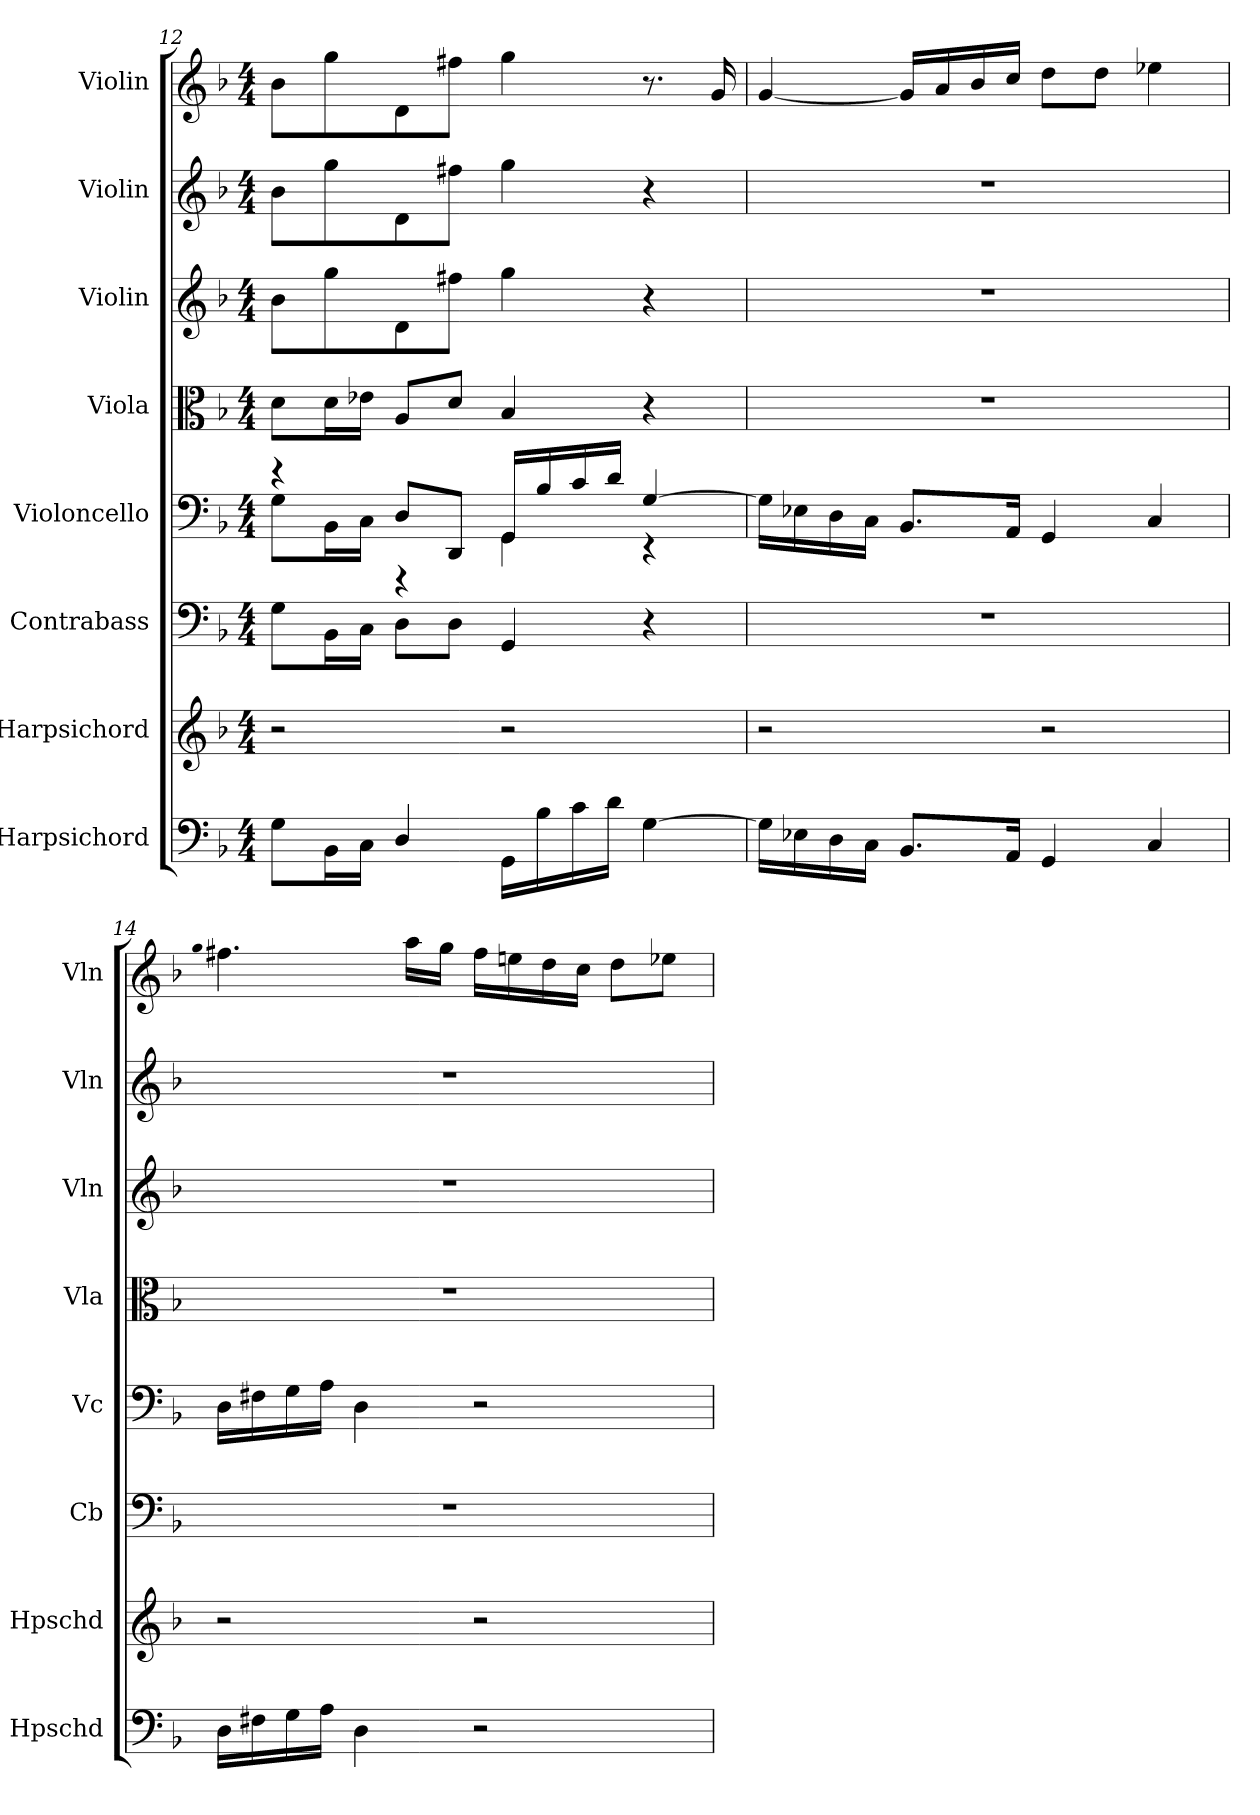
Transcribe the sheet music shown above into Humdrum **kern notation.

**kern	**kern	**kern	**kern	**kern	**kern	**kern	**kern
*part8	*part7	*part6	*part5	*part4	*part3	*part2	*part1
*staff8	*staff7	*staff6	*staff5	*staff4	*staff3	*staff2	*staff1
*I"Harpsichord	*I"Harpsichord	*I"Contrabass	*I"Violoncello	*I"Viola	*I"Violin	*I"Violin	*I"Violin
*I'Hpschd	*I'Hpschd	*I'Cb	*I'Vc	*I'Vla	*I'Vln	*I'Vln	*I'Vln
*clefF4	*clefG2	*clefF4	*clefF4	*clefC3	*clefG2	*clefG2	*clefG2
*k[b-]	*k[b-]	*k[b-]	*k[b-]	*k[b-]	*k[b-]	*k[b-]	*k[b-]
*M4/4	*M4/4	*M4/4	*M4/4	*M4/4	*M4/4	*M4/4	*M4/4
=12	=12	=12	=12	=12	=12	=12	=12
*	*	*	*^	*	*	*	*
8G\L	2r	8G\L	4r	8G\L	8d\L	8b-\L	8b-\L	8b-\L
16BB-\L	.	16BB-\L	.	16BB-\L	16d\L	8gg\	8gg\	8gg\
16C\JJ	.	16C\JJ	.	16C\JJ	16e-X\JJ	.	.	.
4D/	.	8D\L	8D/L	4r	8A/L	8d\	8d\	8d\
.	.	8D\J	8DD/J	.	8d/J	8ff#X\J	8ff#X\J	8ff#X\J
16GG\LL	2r	4GG/	16GG/LL	4GG\	4B-/	4gg\	4gg\	4gg\
16B-\	.	.	16B-/	.	.	.	.	.
16c\	.	.	16c/	.	.	.	.	.
16d\JJ	.	.	16d/JJ	.	.	.	.	.
[4G\	.	4r	[4G/	4r	4r	4r	4r	8.r
.	.	.	.	.	.	.	.	16g/
*	*	*	*v	*v	*	*	*	*
=13	=13	=13	=13	=13	=13	=13	=13
16G\LL]	2r	1r	16G\LL]	1r	1r	1r	[4g/
16E-X\	.	.	16E-X\	.	.	.	.
16D\	.	.	16D\	.	.	.	.
16C\JJ	.	.	16C\JJ	.	.	.	.
8.BB-/L	.	.	8.BB-/L	.	.	.	16g/LL]
.	.	.	.	.	.	.	16a/
.	.	.	.	.	.	.	16b-/
16AA/Jk	.	.	16AA/Jk	.	.	.	16cc/JJ
4GG/	2r	.	4GG/	.	.	.	8dd\L
.	.	.	.	.	.	.	8dd\J
4C/	.	.	4C/	.	.	.	4ee-X\
=14	=14	=14	=14	=14	=14	=14	=14
.	.	.	.	.	.	.	qgg
16D\LL	2r	1r	16D\LL	1r	1r	1r	4.ff#X\
16F#X\	.	.	16F#X\	.	.	.	.
16G\	.	.	16G\	.	.	.	.
16A\JJ	.	.	16A\JJ	.	.	.	.
4D\	.	.	4D\	.	.	.	.
.	.	.	.	.	.	.	16aa\LL
.	.	.	.	.	.	.	16gg\JJ
2r	2r	.	2r	.	.	.	16ff#\LL
.	.	.	.	.	.	.	16een\
.	.	.	.	.	.	.	16dd\
.	.	.	.	.	.	.	16cc\JJ
.	.	.	.	.	.	.	8dd\L
.	.	.	.	.	.	.	8ee-X\J
=	=	=	=	=	=	=	=
*-	*-	*-	*-	*-	*-	*-	*-
